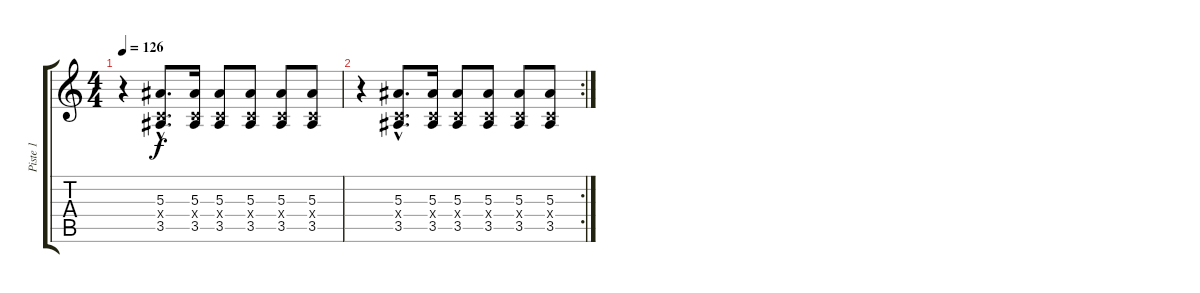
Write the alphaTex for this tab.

\track ("Piste 1" "Piste 1") {instrument distortionguitar}
\staff {score tabs}
\tuning (D4 A3 F3 C3 G2 C2) {hide}
\ts (4 4)
\tempo 126
\clef g2
\ks c
r.4{dy f} (5.3{hac} 0.4{hac x} 3.5{hac}).8{d} (5.3 0.4{x} 3.5).16 (5.3 0.4{x} 3.5).8 (5.3 0.4{x} 3.5).8 (5.3 0.4{x} 3.5).8 (5.3 0.4{x} 3.5).8 |
\rc 2
r.4 (5.3{hac} 0.4{hac x} 3.5{hac}).8{d} (5.3 0.4{x} 3.5).16 (5.3 0.4{x} 3.5).8 (5.3 0.4{x} 3.5).8 (5.3 0.4{x} 3.5).8 (5.3 0.4{x} 3.5).8
